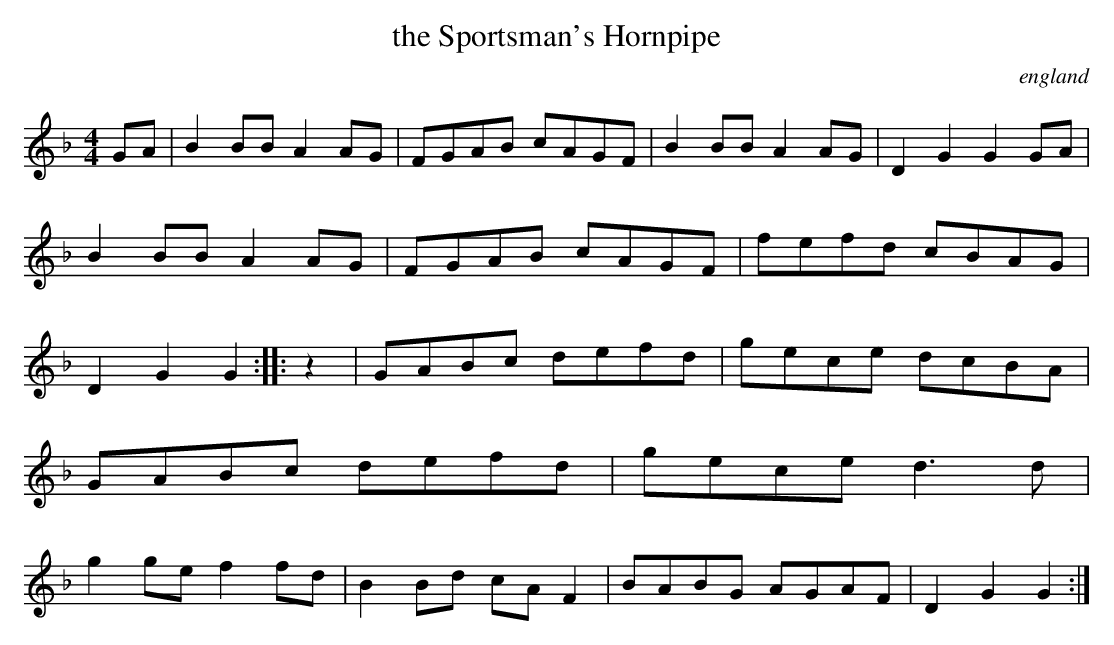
X:1
T:the Sportsman's Hornpipe
O:england
M:4/4
K:GDor
GA|\
B2BB A2AG| FGAB cAGF| B2BB A2AG| D2G2 G2GA|\
B2BB A2AG| FGAB cAGF| fefd cBAG| D2G2 G2::\
z2|\
GABc defd| gece dcBA| GABc defd| gece d3d|\
g2ge f2fd| B2Bd cAF2| BABG AGAF| D2G2 G2:|
